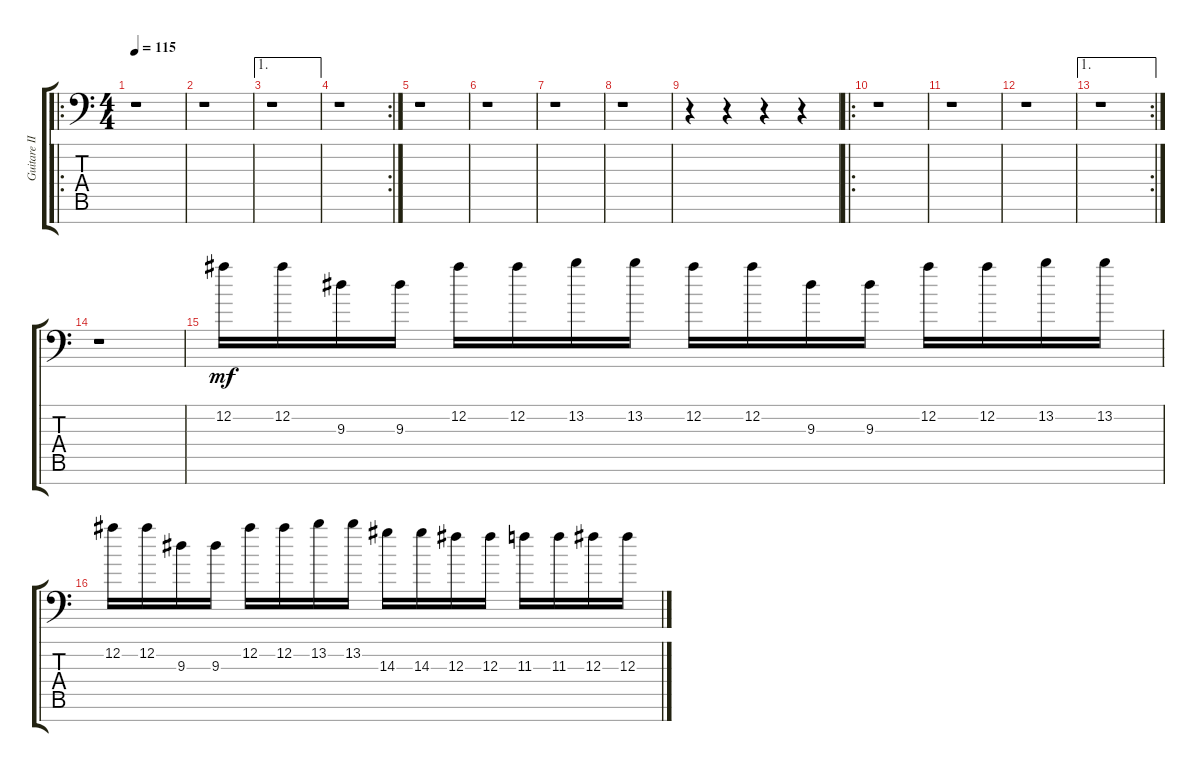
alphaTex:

\track ("Guitare III" "Guitare II") {instrument overdrivenguitar}
\staff {score tabs}
\tuning (Eb4 Bb3 Gb3 Db3 Ab2 Eb2 Bb1) {hide}
\ro
\ts (4 4)
\tempo 115
\clef f4
\ks c
r.1{dy f} |
r.1 |
\ae 1
r.1 |
\rc 2
r.1 |
r.1 |
r.1 |
r.1 |
r.1 |
r.4 r.4 r.4 r.4 |
\ro
r.1 |
r.1 |
r.1 |
\ae 1
\rc 2
r.1 |
r.1 |
12.2.16{dy mf} 12.2.16 9.3.16 9.3.16 12.2.16 12.2.16 13.2.16 13.2.16 12.2.16 12.2.16 9.3.16 9.3.16 12.2.16 12.2.16 13.2.16 13.2.16 |
12.2.16 12.2.16 9.3.16 9.3.16 12.2.16 12.2.16 13.2.16 13.2.16 14.3.16 14.3.16 12.3.16 12.3.16 11.3.16 11.3.16 12.3.16 12.3.16
